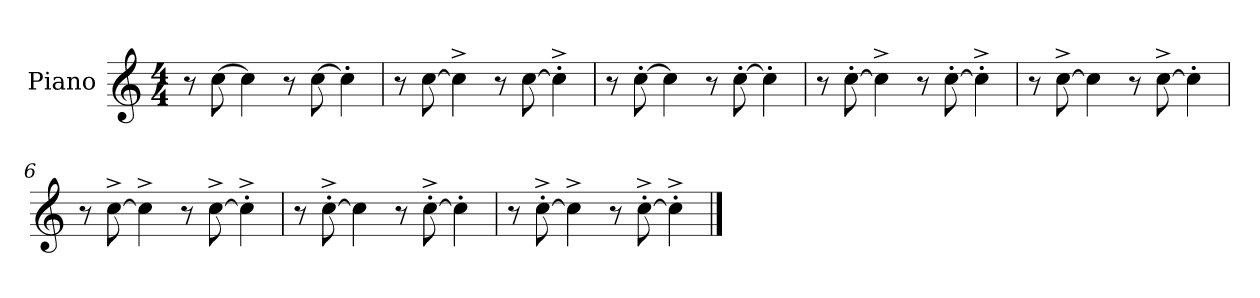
**kern
*part1
*staff1
*I"Piano
*I'Pno.
*clefG2
*k[]
*M4/4
=1
8r
[8cc\
4cc\]
8r
[8cc\
4cc'\]
=2
8r
[8cc\
4cc^\]
8r
[8cc\
4cc'^\]
=3
8r
[8cc'\
4cc\]
8r
[8cc'\
4cc'\]
=4
8r
[8cc'\
4cc^\]
8r
[8cc'\
4cc'^\]
=5
8r
[8cc^\
4cc\]
8r
[8cc^\
4cc'\]
=6
8r
[8cc^\
4cc^\]
8r
[8cc^\
4cc'^\]
=7
8r
[8cc'^\
4cc\]
8r
[8cc'^\
4cc'\]
=8
8r
[8cc'^\
4cc^\]
8r
[8cc'^\
4cc'^\]
==
*-
